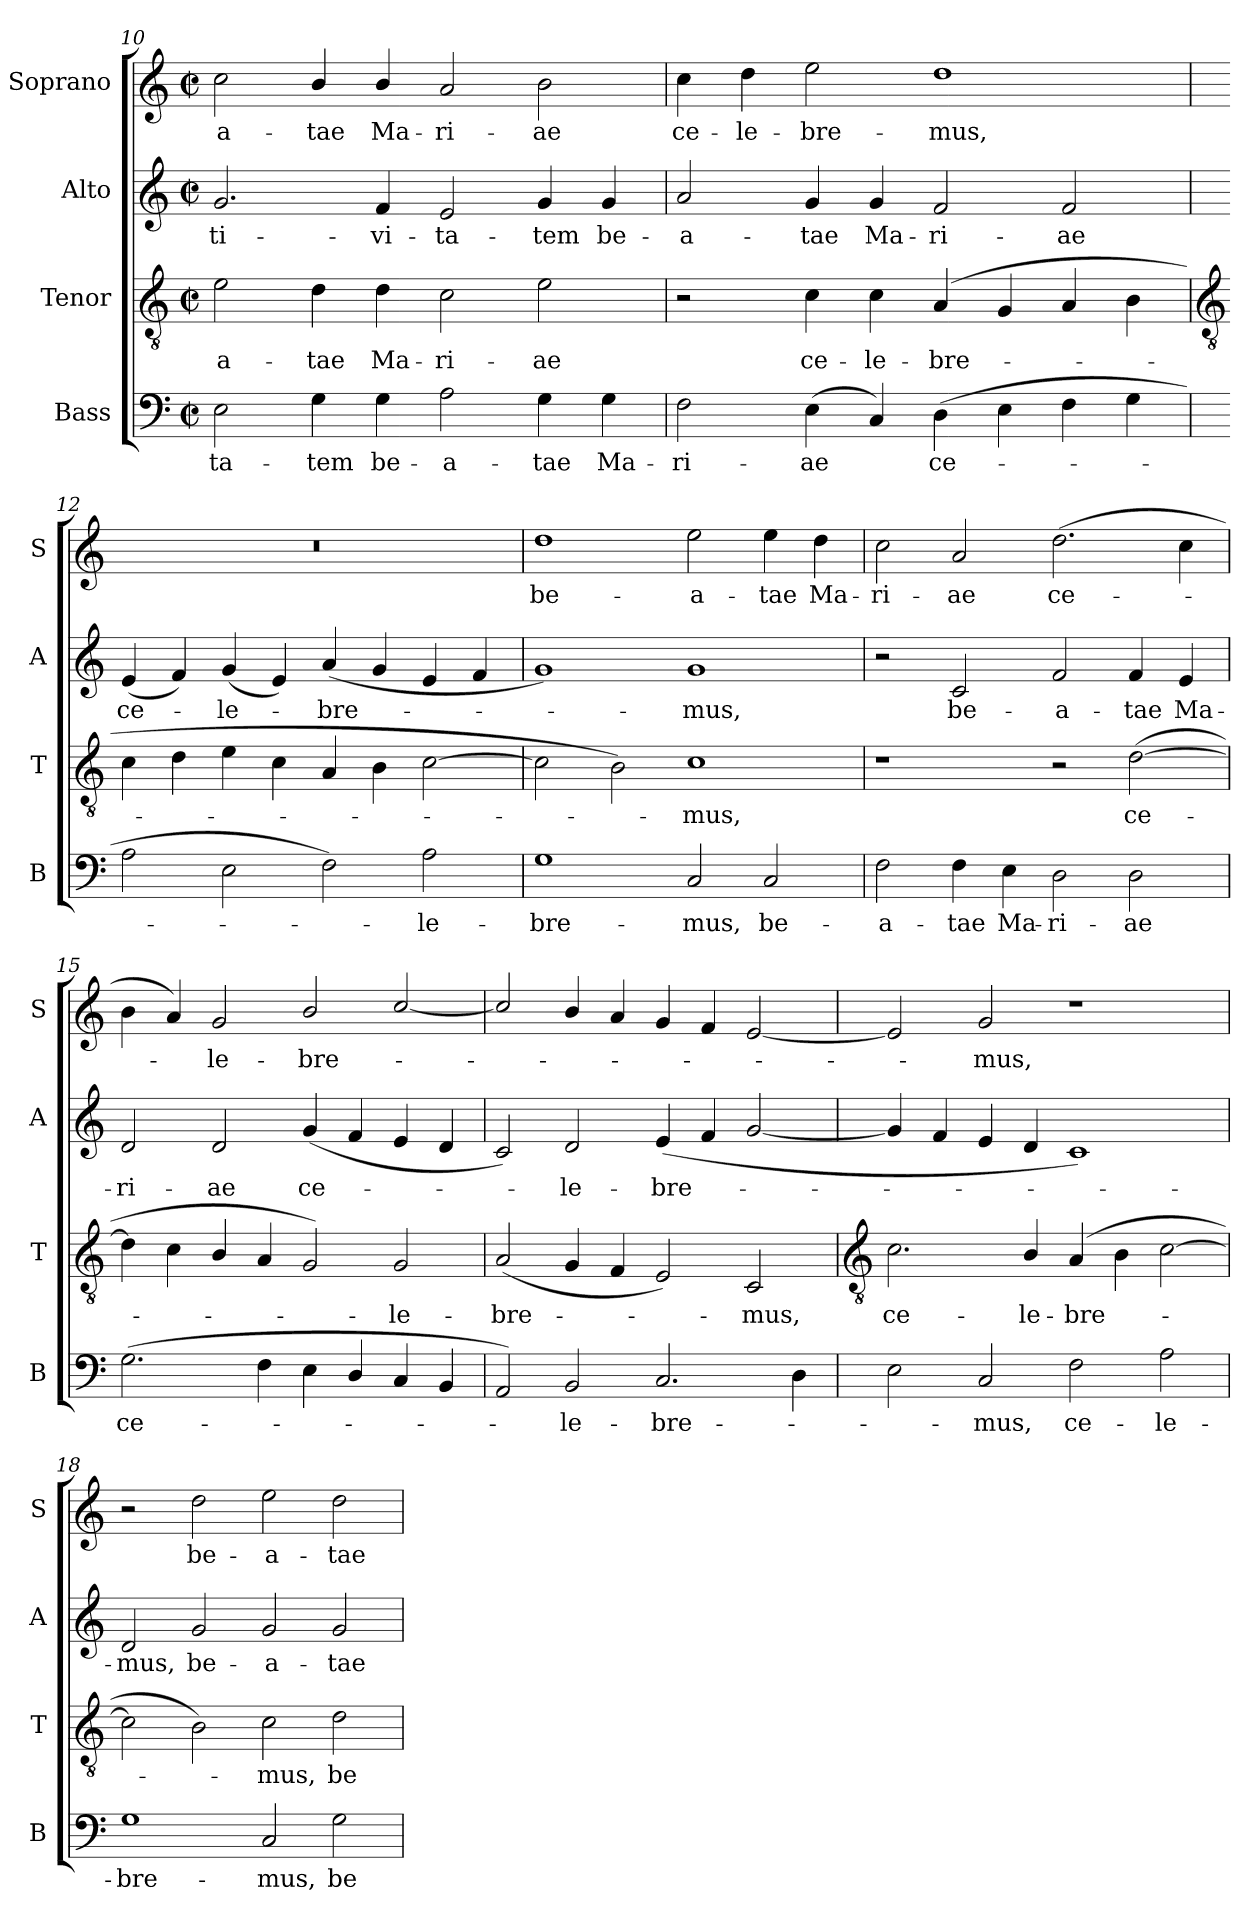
**kern	**text	**kern	**text	**kern	**text	**kern	**text
*part4	*part4	*part3	*part3	*part2	*part2	*part1	*part1
*staff4	*staff4	*staff3	*staff3	*staff2	*staff2	*staff1	*staff1
*I"Bass	*	*I"Tenor	*	*I"Alto	*	*I"Soprano	*
*I'B	*	*I'T	*	*I'A	*	*I'S	*
*clefF4	*	*clefGv2	*	*clefG2	*	*clefG2	*
*k[]	*	*k[]	*	*k[]	*	*k[]	*
*C:	*	*C:	*	*C:	*	*C:	*
*M4/2	*	*M4/2	*	*M4/2	*	*M4/2	*
*met(c|)	*	*met(c|)	*	*met(c|)	*	*met(c|)	*
=10	=10	=10	=10	=10	=10	=10	=10
!	!LO:LY:b	!	!LO:LY:b	!	!LO:LY:b	!	!LO:LY:b
2E	-ta-	2e	-a-	2.g	-ti-	2cc	-a-
!	!LO:LY:b	!	!LO:LY:b	!	!	!	!LO:LY:b
4G	-tem	4d	-tae	.	.	4b/	-tae
!	!LO:LY:b	!	!LO:LY:b	!	!LO:LY:b	!	!LO:LY:b
4G	be-	4d	Ma-	4f	-vi-	4b/	Ma-
!	!LO:LY:b	!	!LO:LY:b	!	!LO:LY:b	!	!LO:LY:b
2A	-a-	2c	-ri-	2e	-ta-	2a	-ri-
!	!LO:LY:b	!	!LO:LY:b	!	!LO:LY:b	!	!LO:LY:b
4G	-tae	2e	-ae	4g	-tem	2b	-ae
!	!LO:LY:b	!	!	!	!LO:LY:b	!	!
4G	Ma-	.	.	4g	be-	.	.
=11	=11	=11	=11	=11	=11	=11	=11
!	!LO:LY:b	!	!	!	!LO:LY:b	!	!LO:LY:b
2F	-ri-	2r	.	2a	-a-	4cc	ce-
!	!	!	!	!	!	!	!LO:LY:b
.	.	.	.	.	.	4dd	-le-
!	!LO:LY:b	!	!LO:LY:b	!	!LO:LY:b	!	!LO:LY:b
(<4E	-ae	4c	ce-	4g	-tae	2ee	-bre-
!	!	!	!LO:LY:b	!	!LO:LY:b	!	!
4C)	.	4c	-le-	4g	Ma-	.	.
!	!LO:LY:b	!	!LO:LY:b	!	!LO:LY:b	!	!LO:LY:b
(>4D	ce-	(>4A	-bre-	2f	-ri-	1dd	-mus,
4E	.	4G	.	.	.	.	.
!	!	!	!	!	!LO:LY:b	!	!
4F	.	4A	.	2f	-ae	.	.
4G	.	4B	.	.	.	.	.
!!LO:LB:g=z
=12	=12	=12	=12	=12	=12	=12	=12
*	*	*clefGv2	*	*	*	*	*
!	!	!	!	!	!LO:LY:b	!	!
2A	.	4c	.	(<4e	ce-	0r	.
.	.	4d	.	4f)	.	.	.
!	!	!	!	!	!LO:LY:b	!	!
2E	.	4e	.	(<4g	le-	.	.
.	.	4c	.	4e)	.	.	.
!	!	!	!	!	!LO:LY:b	!	!
2F)	.	4A	.	(<4a	bre-	.	.
.	.	4B	.	4g	.	.	.
!	!LO:LY:b	!	!	!	!	!	!
2A	le-	[2c	.	4e	.	.	.
.	.	.	.	4f	.	.	.
=13	=13	=13	=13	=13	=13	=13	=13
!	!LO:LY:b	!	!	!	!	!	!LO:LY:b
1G	-bre-	2c]	.	1g)	.	1dd	be-
.	.	2B)	.	.	.	.	.
!	!LO:LY:b	!	!LO:LY:b	!	!LO:LY:b	!	!LO:LY:b
2C	-mus,	1c	mus,	1g	mus,	2ee	-a-
!	!LO:LY:b	!	!	!	!	!	!LO:LY:b
2C	be-	.	.	.	.	4ee	-tae
!	!	!	!	!	!	!	!LO:LY:b
.	.	.	.	.	.	4dd	Ma-
=14	=14	=14	=14	=14	=14	=14	=14
!	!LO:LY:b	!	!	!	!	!	!LO:LY:b
2F	-a-	1r	.	2r	.	2cc	-ri-
!	!LO:LY:b	!	!	!	!LO:LY:b	!	!LO:LY:b
4F	-tae	.	.	2c	be-	2a	-ae
!	!LO:LY:b	!	!	!	!	!	!
4E	Ma-	.	.	.	.	.	.
!	!LO:LY:b	!	!	!	!LO:LY:b	!	!LO:LY:b
2D	-ri-	2r	.	2f	-a-	(>2.dd	ce-
!	!LO:LY:b	!	!LO:LY:b	!	!LO:LY:b	!	!
2D	-ae	(<[2d	ce-	4f	-tae	.	.
!	!	!	!	!	!LO:LY:b	!	!
.	.	.	.	4e	Ma-	4cc	.
=15	=15	=15	=15	=15	=15	=15	=15
!	!LO:LY:b	!	!	!	!LO:LY:b	!	!
(<2.G	ce-	4d]	.	2d	-ri-	4b	.
.	.	4c	.	.	.	4a)	.
!	!	!	!	!	!LO:LY:b	!	!LO:LY:b
.	.	4B/	.	2d	-ae	2g	le-
4F	.	4A	.	.	.	.	.
!	!	!	!	!	!LO:LY:b	!	!LO:LY:b
4E	.	2G)	.	(<4g	ce-	2b/	-bre-
4D/	.	.	.	4f	.	.	.
!	!	!	!LO:LY:b	!	!	!	!
4C	.	2G	le-	4e	.	[2cc/	.
4BB	.	.	.	4d	.	.	.
=16	=16	=16	=16	=16	=16	=16	=16
!	!	!	!LO:LY:b	!	!	!	!
2AA)	.	(<2A	-bre-	2c)	.	2cc/]	.
!	!LO:LY:b	!	!	!	!LO:LY:b	!	!
2BB	le-	4G	.	2d	le-	4b/	.
.	.	4F	.	.	.	4a	.
!	!LO:LY:b	!	!	!	!LO:LY:b	!	!
2.C	-bre-	2E)	.	(<4e	-bre-	4g	.
.	.	.	.	4f	.	4f	.
!	!	!	!LO:LY:b	!	!	!	!
.	.	2C	mus,	[2g	.	[2e	.
4D	.	.	.	.	.	.	.
!!LO:LB:g=z
=17	=17	=17	=17	=17	=17	=17	=17
*	*	*clefGv2	*	*	*	*	*
!	!	!	!LO:LY:b	!	!	!	!
2E	.	2.c	ce-	4g]	.	2e]	.
.	.	.	.	4f	.	.	.
!	!LO:LY:b	!	!	!	!	!	!LO:LY:b
2C	mus,	.	.	4e	.	2g	mus,
!	!	!	!LO:LY:b	!	!	!	!
.	.	4B/	-le-	4d	.	.	.
!	!LO:LY:b	!	!LO:LY:b	!	!	!	!
2F	ce-	(>4A	-bre-	1c)	.	1r	.
.	.	4B	.	.	.	.	.
!	!LO:LY:b	!	!	!	!	!	!
2A	-le-	[2c	.	.	.	.	.
=18	=18	=18	=18	=18	=18	=18	=18
!	!LO:LY:b	!	!	!	!LO:LY:b	!	!
1G	-bre-	2c]	.	2d	mus,	2r	.
!	!	!	!	!	!LO:LY:b	!	!LO:LY:b
.	.	2B)	.	2g	be-	2dd	be-
!	!LO:LY:b	!	!LO:LY:b	!	!LO:LY:b	!	!LO:LY:b
2C	-mus,	2c	mus,	2g	-a-	2ee	-a-
!	!LO:LY:b	!	!LO:LY:b	!	!LO:LY:b	!	!LO:LY:b
2G	be-	2d	be-	2g	-tae	2dd	-tae
=	=	=	=	=	=	=	=
*-	*-	*-	*-	*-	*-	*-	*-
